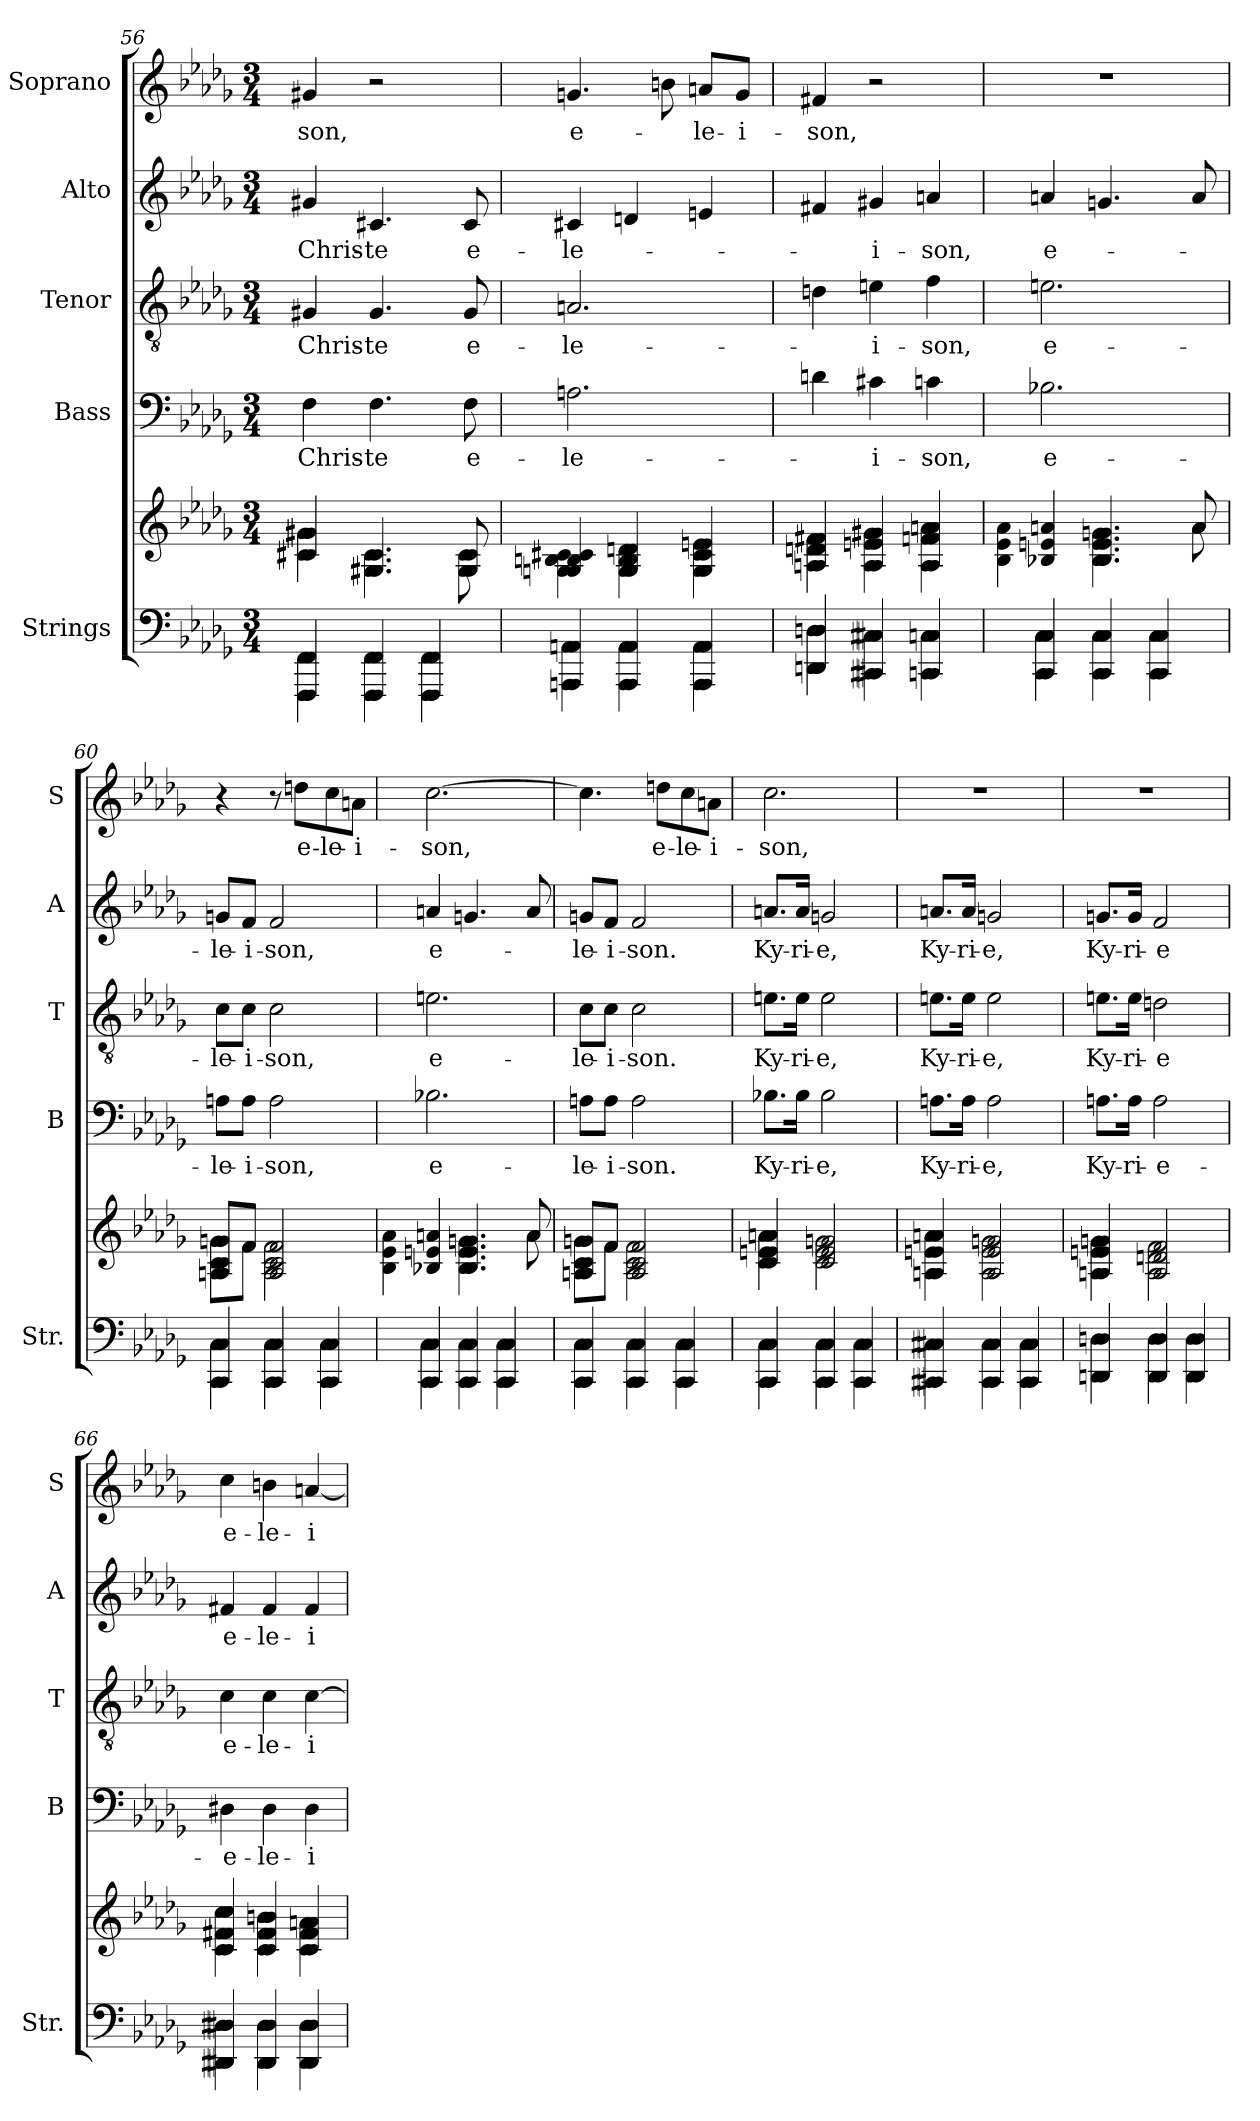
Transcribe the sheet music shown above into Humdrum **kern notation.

**kern	**kern	**kern	**text	**kern	**text	**kern	**text	**kern	**text
*part5	*part5	*part4	*part4	*part3	*part3	*part2	*part2	*part1	*part1
*staff6	*staff5	*staff4	*staff4	*staff3	*staff3	*staff2	*staff2	*staff1	*staff1
*I"Strings	*	*I"Bass	*	*I"Tenor	*	*I"Alto	*	*I"Soprano	*
*I'Str.	*	*I'B	*	*I'T	*	*I'A	*	*I'S	*
*clefF4	*clefG2	*clefF4	*	*clefGv2	*	*clefG2	*	*clefG2	*
*k[b-e-a-d-g-]	*k[b-e-a-d-g-]	*k[b-e-a-d-g-]	*	*k[b-e-a-d-g-]	*	*k[b-e-a-d-g-]	*	*k[b-e-a-d-g-]	*
*D-:	*D-:	*D-:	*	*D-:	*	*D-:	*	*D-:	*
*M3/4	*M3/4	*M3/4	*	*M3/4	*	*M3/4	*	*M3/4	*
=56	=56	=56	=56	=56	=56	=56	=56	=56	=56
*^	*^	*	*	*	*	*	*	*	*
!	!	!	!	!	!LO:LY:b	!	!LO:LY:b	!	!LO:LY:b	!	!LO:LY:b
4FFF/ 4FF/	4FFF\ 4FF\	4c#X/ 4g#X/	4c#\ 4g#\	4F\	Chris-	4G#X/	Chris-	4g#X/	Chris-	4g#X/	-son,
!	!	!	!	!	!LO:LY:b	!	!LO:LY:b	!	!LO:LY:b	!	!
4FFF/ 4FF/	4FFF\ 4FF\	4.G#X/ 4.c#/	4.G#\ 4.c#\	4.F\	-te	4.G#/	-te	4.c#X/	-te	2r	.
4FFF/ 4FF/	4FFF\ 4FF\	.	.	.	.	.	.	.	.	.	.
!	!	!	!	!	!LO:LY:b	!	!LO:LY:b	!	!LO:LY:b	!	!
.	.	8G#/ 8c#/	8G#\ 8c#\	8F\	e-	8G#/	e-	8c#/	e-	.	.
!!LO:PB:g=z
=57	=57	=57	=57	=57	=57	=57	=57	=57	=57	=57	=57
!	!	!	!	!	!LO:LY:b	!	!LO:LY:b	!	!LO:LY:b	!	!LO:LY:b
4AAAn/ 4AAn/	4AAA\ 4AA\	4Gn/ 4Bn/ 4c#X/	4G\ 4B\ 4c#\	2.An\	-le-	2.An/	-le-	4c#X/	-le-	4.gn/	e-
4AAA/ 4AA/	4AAA\ 4AA\	4G/ 4B/ 4dn/	4G\ 4B\ 4d\	.	.	.	.	4dn/	.	.	.
.	.	.	.	.	.	.	.	.	.	8bn\	.
!	!	!	!	!	!	!	!	!	!	!	!LO:LY:b
4AAA/ 4AA/	4AAA\ 4AA\	4G/ 4c#/ 4en/	4G\ 4c#\ 4e\	.	.	.	.	4en/	.	8an/L	-le-
!	!	!	!	!	!	!	!	!	!	!	!LO:LY:b
.	.	.	.	.	.	.	.	.	.	8g/J	-i-
=58	=58	=58	=58	=58	=58	=58	=58	=58	=58	=58	=58
!	!	!	!	!	!	!	!	!	!	!	!LO:LY:b
4DDn/ 4Dn/	4DD\ 4D\	4An/ 4dn/ 4f#X/	4A\ 4d\ 4f#\	4dn\	.	4dn\	.	4f#X/	.	4f#X/	-son,
!	!	!	!	!	!LO:LY:b	!	!LO:LY:b	!	!LO:LY:b	!	!
4CC#X/ 4C#X/	4CC#\ 4C#\	4A/ 4en/ 4g#X/	4A\ 4e\ 4g#\	4c#X\	-i-	4en\	-i-	4g#X/	-i-	2r	.
!	!	!	!	!	!LO:LY:b	!	!LO:LY:b	!	!LO:LY:b	!	!
4CCn/ 4Cn/	4CC\ 4C\	4A/ 4fn/ 4an/	4A\ 4f\ 4a\	4cn\	-son,	4f\	-son,	4an/	-son,	.	.
=59	=59	=59	=59	=59	=59	=59	=59	=59	=59	=59	=59
!	!	!	!	!	!LO:LY:b	!	!LO:LY:b	!	!LO:LY:b	!	!
4CC/ 4C/	4CC\ 4C\	4B-X/ 4en/ 4an/	4B-\ 4e\ 4a\	2.B-X\	e-	2.en\	e-	4an/	e-	2.r	.
4CC/ 4C/	4CC\ 4C\	4.B-/ 4.e/ 4.gn/	4.B-\ 4.e\ 4.g\	.	.	.	.	4.gn/	.	.	.
4CC/ 4C/	4CC\ 4C\	.	.	.	.	.	.	.	.	.	.
.	.	8a/	8a\	.	.	.	.	8a/	.	.	.
=60	=60	=60	=60	=60	=60	=60	=60	=60	=60	=60	=60
!	!	!	!	!	!LO:LY:b	!	!LO:LY:b	!	!LO:LY:b	!	!
4CC/ 4C/	4CC\ 4C\	8An/ 8c/ 8gn/L	8A\ 8c\ 8g\L	8An\L	-le-	8c\L	-le-	8gn/L	-le-	4r	.
!	!	!	!	!	!LO:LY:b	!	!LO:LY:b	!	!LO:LY:b	!	!
.	.	8f/J	8f\J	8A\J	-i-	8c\J	-i-	8f/J	-i-	.	.
!	!	!	!	!	!LO:LY:b	!	!LO:LY:b	!	!LO:LY:b	!	!
4CC/ 4C/	4CC\ 4C\	2A/ 2c/ 2f/	2A\ 2c\ 2f\	2A\	-son,	2c\	-son,	2f/	-son,	8r	.
!	!	!	!	!	!	!	!	!	!	!	!LO:LY:b
.	.	.	.	.	.	.	.	.	.	8ddn\L	e-
!	!	!	!	!	!	!	!	!	!	!	!LO:LY:b
4CC/ 4C/	4CC\ 4C\	.	.	.	.	.	.	.	.	8cc\	-le-
!	!	!	!	!	!	!	!	!	!	!	!LO:LY:b
.	.	.	.	.	.	.	.	.	.	8an\J	-i-
!!LO:LB:g=z
=61	=61	=61	=61	=61	=61	=61	=61	=61	=61	=61	=61
!	!	!	!	!	!LO:LY:b	!	!LO:LY:b	!	!LO:LY:b	!	!LO:LY:b
4CC/ 4C/	4CC\ 4C\	4B-X/ 4en/ 4an/	4B-\ 4e\ 4a\	2.B-X\	e-	2.en\	e-	4an/	e-	[2.cc\	-son,
4CC/ 4C/	4CC\ 4C\	4.B-/ 4.e/ 4.gn/	4.B-\ 4.e\ 4.g\	.	.	.	.	4.gn/	.	.	.
4CC/ 4C/	4CC\ 4C\	.	.	.	.	.	.	.	.	.	.
.	.	8a/	8a\	.	.	.	.	8a/	.	.	.
=62	=62	=62	=62	=62	=62	=62	=62	=62	=62	=62	=62
!	!	!	!	!	!LO:LY:b	!	!LO:LY:b	!	!LO:LY:b	!	!
4CC/ 4C/	4CC\ 4C\	8An/ 8c/ 8gn/L	8A\ 8c\ 8g\L	8An\L	-le-	8c\L	-le-	8gn/L	-le-	4.cc\]	.
!	!	!	!	!	!LO:LY:b	!	!LO:LY:b	!	!LO:LY:b	!	!
.	.	8f/J	8f\J	8A\J	-i-	8c\J	-i-	8f/J	-i-	.	.
!	!	!	!	!	!LO:LY:b	!	!LO:LY:b	!	!LO:LY:b	!	!
4CC/ 4C/	4CC\ 4C\	2A/ 2c/ 2f/	2A\ 2c\ 2f\	2A\	-son.	2c\	-son.	2f/	-son.	.	.
!	!	!	!	!	!	!	!	!	!	!	!LO:LY:b
.	.	.	.	.	.	.	.	.	.	8ddn\L	e-
!	!	!	!	!	!	!	!	!	!	!	!LO:LY:b
4CC/ 4C/	4CC\ 4C\	.	.	.	.	.	.	.	.	8cc\	-le-
!	!	!	!	!	!	!	!	!	!	!	!LO:LY:b
.	.	.	.	.	.	.	.	.	.	8an\J	-i-
=63	=63	=63	=63	=63	=63	=63	=63	=63	=63	=63	=63
!	!	!	!	!	!LO:LY:b	!	!LO:LY:b	!	!LO:LY:b	!	!LO:LY:b
4CC/ 4C/	4CC\ 4C\	4c/ 4en/ 4an/	4c\ 4e\ 4a\	8.B-X\L	Ky-	8.en\L	Ky-	8.an/L	Ky-	2.cc\	-son,
!	!	!	!	!	!LO:LY:b	!	!LO:LY:b	!	!LO:LY:b	!	!
.	.	.	.	16B-\Jk	-ri-	16e\Jk	-ri-	16a/Jk	-ri-	.	.
!	!	!	!	!	!LO:LY:b	!	!LO:LY:b	!	!LO:LY:b	!	!
4CC/ 4C/	4CC\ 4C\	2c/ 2e/ 2gn/	2c\ 2e\ 2g\	2B-\	-e,	2e\	-e,	2gn/	-e,	.	.
4CC/ 4C/	4CC\ 4C\	.	.	.	.	.	.	.	.	.	.
=64	=64	=64	=64	=64	=64	=64	=64	=64	=64	=64	=64
!	!	!	!	!	!LO:LY:b	!	!LO:LY:b	!	!LO:LY:b	!	!
4CC#X/ 4C#X/	4CC#\ 4C#\	4An/ 4en/ 4an/	4A\ 4e\ 4a\	8.An\L	Ky-	8.en\L	Ky-	8.an/L	Ky-	2.r	.
!	!	!	!	!	!LO:LY:b	!	!LO:LY:b	!	!LO:LY:b	!	!
.	.	.	.	16A\Jk	-ri-	16e\Jk	-ri-	16a/Jk	-ri-	.	.
!	!	!	!	!	!LO:LY:b	!	!LO:LY:b	!	!LO:LY:b	!	!
4CC#/ 4C#/	4CC#\ 4C#\	2A/ 2e/ 2gn/	2A\ 2e\ 2g\	2A\	-e,	2e\	-e,	2gn/	-e,	.	.
4CC#/ 4C#/	4CC#\ 4C#\	.	.	.	.	.	.	.	.	.	.
!!LO:PB:g=z
=65	=65	=65	=65	=65	=65	=65	=65	=65	=65	=65	=65
!	!	!	!	!	!LO:LY:b	!	!LO:LY:b	!	!LO:LY:b	!	!
4DDn/ 4Dn/	4DD\ 4D\	4An/ 4en/ 4gn/	4A\ 4e\ 4g\	8.An\L	Ky-	8.en\L	Ky-	8.gn/L	Ky-	2.r	.
!	!	!	!	!	!LO:LY:b	!	!LO:LY:b	!	!LO:LY:b	!	!
.	.	.	.	16A\Jk	-ri-	16e\Jk	-ri-	16g/Jk	-ri-	.	.
!	!	!	!	!	!LO:LY:b	!	!LO:LY:b	!	!LO:LY:b	!	!
4DD/ 4D/	4DD\ 4D\	2A/ 2dn/ 2f/	2A\ 2d\ 2f\	2A\	-e-	2dn\	-e	2f/	-e	.	.
4DD/ 4D/	4DD\ 4D\	.	.	.	.	.	.	.	.	.	.
=66	=66	=66	=66	=66	=66	=66	=66	=66	=66	=66	=66
!	!	!	!	!	!LO:LY:b	!	!LO:LY:b	!	!LO:LY:b	!	!LO:LY:b
4DD#X/ 4D#X/	4DD#\ 4D#\	4c/ 4f#X/ 4cc/	4c\ 4f#\ 4cc\	4D#X\	-e-	4c\	e-	4f#X/	e-	4cc\	e-
!	!	!	!	!	!LO:LY:b	!	!LO:LY:b	!	!LO:LY:b	!	!LO:LY:b
4DD#/ 4D#/	4DD#\ 4D#\	4c/ 4f#/ 4bn/	4c\ 4f#\ 4b\	4D#\	-le -	4c\	-le-	4f#/	-le-	4bn\	-le-
!	!	!	!	!	!LO:LY:b	!	!LO:LY:b	!	!LO:LY:b	!	!LO:LY:b
4DD#/ 4D#/	4DD#\ 4D#\	4c/ 4f#/ 4an/	4c\ 4f#\ 4a\	4D#\	i-	[4c\	-i-	4f#/	-i-	[4an/	-i-
*v	*v	*	*	*	*	*	*	*	*	*	*
*	*v	*v	*	*	*	*	*	*	*	*
=	=	=	=	=	=	=	=	=	=
*-	*-	*-	*-	*-	*-	*-	*-	*-	*-
